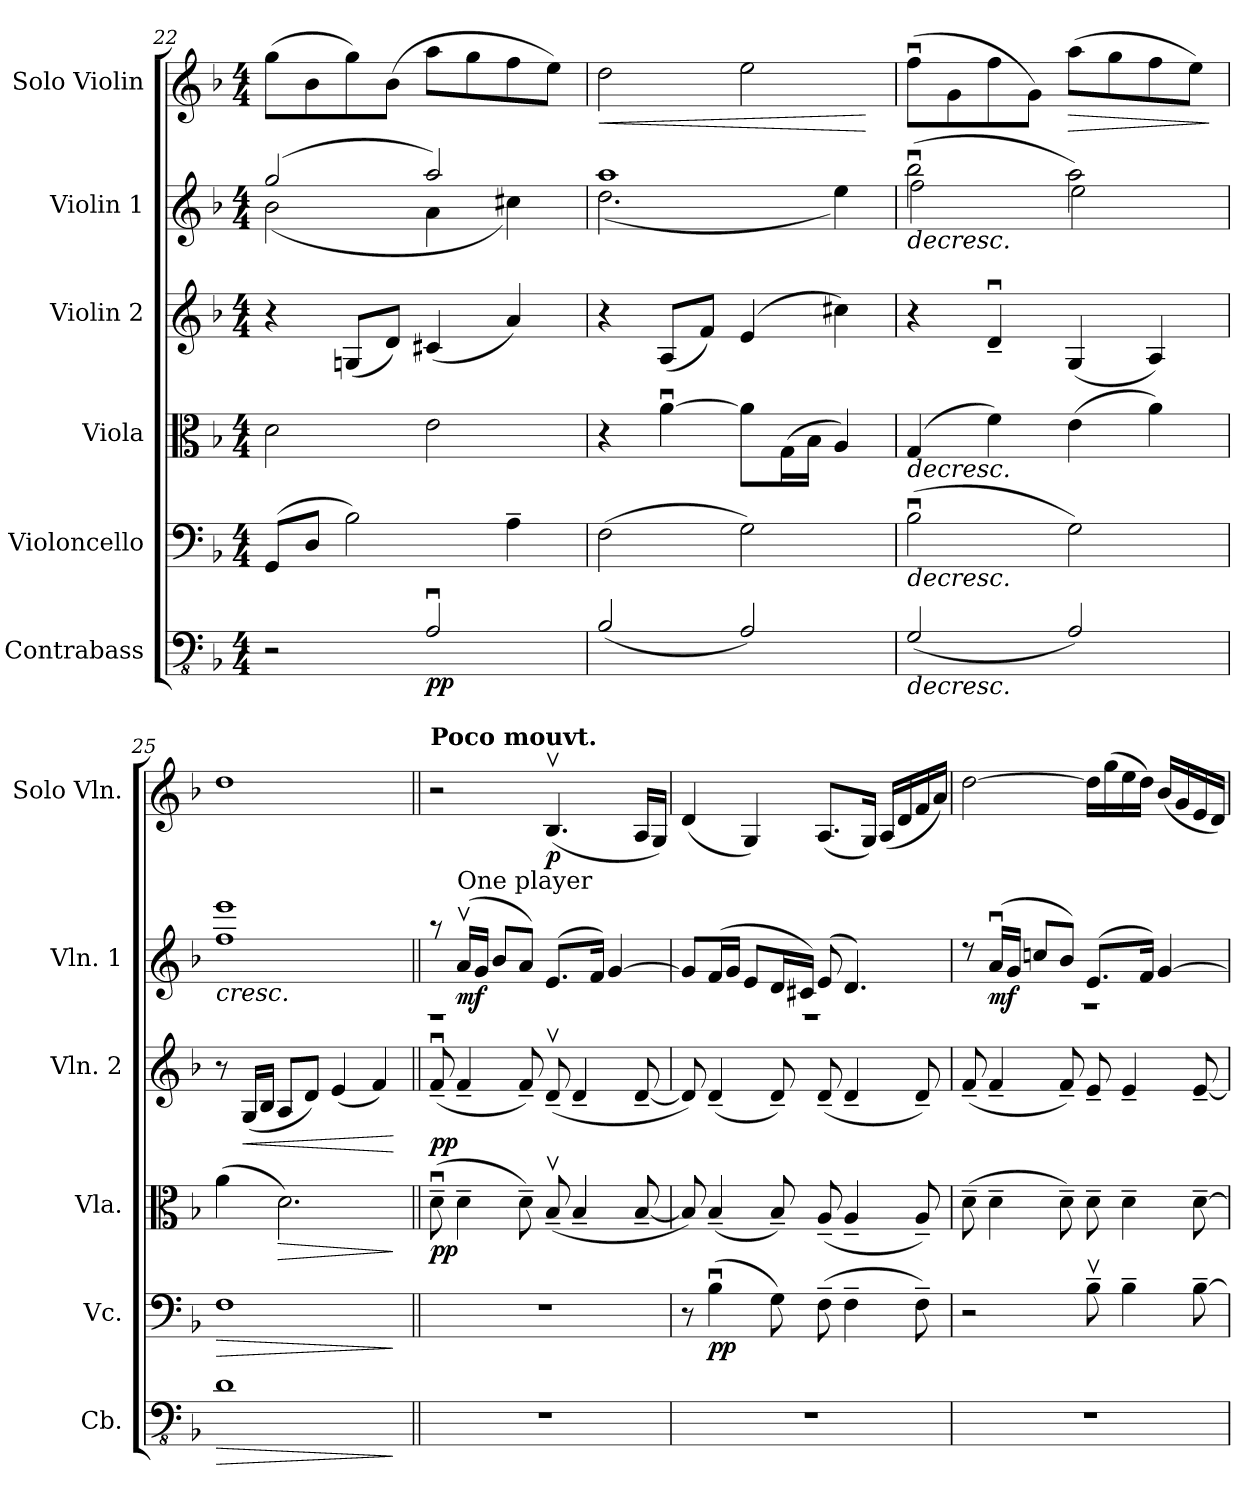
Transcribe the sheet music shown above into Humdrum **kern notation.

**kern	**dynam	**kern	**dynam	**kern	**dynam	**kern	**dynam	**kern	**dynam	**kern	**dynam
*part6	*part6	*part5	*part5	*part4	*part4	*part3	*part3	*part2	*part2	*part1	*part1
*staff6	*staff6	*staff5	*staff5	*staff4	*staff4	*staff3	*staff3	*staff2	*staff2	*staff1	*staff1
*I"Contrabass	*	*I"Violoncello	*	*I"Viola	*	*I"Violin 2	*	*I"Violin 1	*	*I"Solo Violin	*
*I'Cb.	*	*I'Vc.	*	*I'Vla.	*	*I'Vln. 2	*	*I'Vln. 1	*	*I'Solo Vln.	*
*clefFv4	*	*clefF4	*	*clefC3	*	*clefG2	*	*clefG2	*	*clefG2	*
*ITrd7c12	*	*	*	*	*	*	*	*	*	*	*
*k[b-]	*	*k[b-]	*	*k[b-]	*	*k[b-]	*	*k[b-]	*	*k[b-]	*
*M4/4	*	*M4/4	*	*M4/4	*	*M4/4	*	*M4/4	*	*M4/4	*
=22	=22	=22	=22	=22	=22	=22	=22	=22	=22	=22	=22
*	*	*	*	*	*	*	*	*^	*	*	*
2r	.	(8GG/L	.	2d\	.	4r	.	(2gg/	(2b-\	.	(8gg\L	.
.	.	8D/J	.	.	.	.	.	.	.	.	8b-\	.
.	.	2B-\)	.	.	.	(8Gn/L	.	.	.	.	8gg\)	.
.	.	.	.	.	.	8d/J)	.	.	.	.	(8b-\J	.
!	!LO:DY:b	!	!	!	!	!	!	!	!	!	!	!
2AAAu/	pp	.	.	2e\	.	(4c#X/	.	2aa/)	4a\	.	8aa\L	.
.	.	.	.	.	.	.	.	.	.	.	8gg\	.
.	.	4A~\	.	.	.	4a/)	.	.	4cc#X\)	.	8ff\	.
.	.	.	.	.	.	.	.	.	.	.	8ee\J)	.
!!LO:PB:g=z
=23	=23	=23	=23	=23	=23	=23	=23	=23	=23	=23	=23	=23
!	!	!	!	!	!	!	!	!	!	!	!	!LO:HP:b
(2BBB-/	.	(2F\	.	4r	.	4r	.	1aa	(2.dd\	.	2dd\	<
.	.	.	.	[4au\	.	(8A/L	.	.	.	.	.	.
.	.	.	.	.	.	8f/J)	.	.	.	.	.	.
2AAA/)	.	2G\)	.	8a\L]	.	(4e/	.	.	.	.	2ee\	.
.	.	.	.	(16G\L	.	.	.	.	.	.	.	.
.	.	.	.	16B-\JJ	.	.	.	.	.	.	.	.
.	.	.	.	4A/)	.	4cc#X\)	.	.	4ee\)	.	.	.
*	*	*	*	*	*	*	*	*v	*v	*	*	*
.	.	.	.	.	.	.	.	.	.	.	[
=24	=24	=24	=24	=24	=24	=24	=24	=24	=24	=24	=24
!	!LO:HP:b	!	!LO:HP:b	!	!LO:HP:b	!	!	!	!LO:HP:b	!	!
*	*	*	*	*	*	*	*	*^	*	*	*
(2GGG/	>	(2B-u\	>	(4G/	>	4r	.	(2bb-u\	2ff\	>	(8ffu\L	.
.	.	.	.	.	.	.	.	.	.	.	8g\	.
.	.	.	.	4f\)	.	4du~/	.	.	.	.	8ff\	.
.	.	.	.	.	.	.	.	.	.	.	8g\J)	.
!	!	!	!	!	!	!	!	!	!	!	!	!LO:HP:b
2AAA/)	.	2G\)	.	(4e\	.	(4G/	.	2aa\)	2ee\	.	(8aa\L	>
.	.	.	.	.	.	.	.	.	.	.	8gg\	.
.	.	.	.	4a\)	.	4A/)	.	.	.	.	8ff\	.
.	.	.	.	.	.	.	.	.	.	.	8ee\J)	.
*	*	*	*	*	*	*	*	*v	*v	*	*	*
.	.	.	.	.	.	.	.	.	.	.	]
=25	=25	=25	=25	=25	=25	=25	=25	=25	=25	=25	=25
!	!LO:HP:b	!	!LO:HP:b	!	!	!	!	!	!LO:HP:b	!	!
!	!	!	!	!	!	!	!	!	!LO:HP:n=1:b	!	!
*	*	*	*	*	*	*	*	*^	*	*	*
1DD	>	1F	>	(4a\	.	8r	.	1eee	1ff	< >	1dd	.
!	!	!	!	!	!	!	!LO:HP:b	!	!	!	!	!
.	.	.	.	.	.	(16G/LL	<	.	.	.	.	.
.	.	.	.	.	.	16B-/JJ	.	.	.	.	.	.
!	!	!	!	!	!LO:HP:b	!	!	!	!	!	!	!
.	.	.	.	2.d\)	>	8A/L	.	.	.	.	.	.
.	.	.	.	.	.	8d/J)	.	.	.	.	.	.
.	.	.	.	.	.	(4e/	.	.	.	.	.	.
.	.	.	.	.	.	4f/)	.	.	.	.	.	.
*	*	*	*	*	*	*	*	*v	*v	*	*	*
.	]	.	]	.	] ]	.	[	.	] ]	.	.
=26||	=26||	=26||	=26||	=26||	=26||	=26||	=26||	=26||	=26||	=26||	=26||
*	*	*	*	*	*	*	*	*^	*	*	*
!!LO:REH:place=s1:a:B:fs=14:t=C
!	!	!	!	!	!	!	!	!	!	!	!LO:TX:a:B:t=Poco mouvt.	!
!	!	!	!	!	!LO:DY:b	!	!LO:DY:b	!	!	!	!	!
1r	.	1r	.	(8du~\	pp	(8fu~/	pp	8r	1r	.	2r	.
!	!	!	!	!	!	!	!	!LO:TX:a:t=One player	!	!	!	!
!	!	!	!	!	!	!	!	!	!	!LO:DY:b	!	!
.	.	.	.	4d~\	.	4f~/	.	(16av/LL	.	mf	.	.
.	.	.	.	.	.	.	.	16g/JJ	.	.	.	.
.	.	.	.	.	.	.	.	8b-/L	.	.	.	.
.	.	.	.	8d~\)	.	8f~/)	.	8a/J)	.	.	.	.
!	!	!	!	!	!	!	!	!	!	!	!	!LO:DY:b
.	.	.	.	(8B-v~/	.	(8dv~/	.	(8.e/L	.	[	(4.B-v/	p
.	.	.	.	4B-~/	.	4d~/	.	.	.	.	.	.
.	.	.	.	.	.	.	.	16f/Jk)	.	.	.	.
.	.	.	.	.	.	.	.	[4g/	.	.	.	.
.	.	.	.	[8B-~/	.	[8d~/	.	.	.	.	16A/LL	.
.	.	.	.	.	.	.	.	.	.	.	16G/JJ)	.
*	*	*	*	*	*	*	*	*v	*v	*	*	*
.	]	.	]	.	.	.	.	.	.	.	.
!!LO:LB:g=z
=27	=27	=27	=27	=27	=27	=27	=27	=27	=27	=27	=27
*	*	*	*	*	*	*	*	*^	*	*	*
1r	.	8r	.	8B-/])	.	8d/])	.	8g/L]	1r	.	(4d/	.
!	!	!	!LO:DY:b	!	!	!	!	!	!	!	!	!
.	.	(4B-u\	pp	(4B-~/	.	(4d~/	.	(16f/L	.	.	.	.
.	.	.	.	.	.	.	.	16g/JJ	.	.	.	.
.	.	.	.	.	.	.	.	8e/L	.	.	4G/)	.
.	.	8G\)	.	8B-~/)	.	8d~/)	.	16d/L	.	.	.	.
.	.	.	.	.	.	.	.	16c#X/JJ)	.	.	.	.
.	.	(8F~\	.	(8A~/	.	(8d~/	.	(8e/	.	.	(8.A/L	.
.	.	4F~\	.	4A~/	.	4d~/	.	4.d/)	.	.	.	.
.	.	.	.	.	.	.	.	.	.	.	16G/Jk)	.
.	.	.	.	.	.	.	.	.	.	.	(16A/LL	.
.	.	.	.	.	.	.	.	.	.	.	16d/	.
.	.	8F~\)	.	8A~/)	.	8d~/)	.	.	.	.	16f/	.
.	.	.	.	.	.	.	.	.	.	.	16a/JJ)	.
=28	=28	=28	=28	=28	=28	=28	=28	=28	=28	=28	=28	=28
1r	.	2r	.	(8d~\	.	(8f~/	.	8r	1r	.	[2dd\	.
!	!	!	!	!	!	!	!	!	!	!LO:DY:b	!	!
.	.	.	.	4d~\	.	4f~/	.	(16au/LL	.	mf	.	.
.	.	.	.	.	.	.	.	16g/JJ	.	.	.	.
.	.	.	.	.	.	.	.	8ccn/L	.	.	.	.
.	.	.	.	8d~\)	.	8f~/)	.	8b-/J)	.	.	.	.
.	.	8B-v~\	.	8d~\	.	8e~/	.	(8.e/L	.	.	16dd\LL]	.
.	.	.	.	.	.	.	.	.	.	.	(16gg\	.
.	.	4B-~\	.	4d~\	.	4e~/	.	.	.	.	16ee\	.
.	.	.	.	.	.	.	.	16f/Jk)	.	.	16dd\JJ)	.
.	.	.	.	.	.	.	.	[4g/	.	.	(16b-/LL	.
.	.	.	.	.	.	.	.	.	.	.	16g/	.
.	.	[8B-~\	.	[8d~\	.	[8e~/	.	.	.	.	16e/	.
.	.	.	.	.	.	.	.	.	.	.	16d/JJ)	.
*	*	*	*	*	*	*	*	*v	*v	*	*	*
=	=	=	=	=	=	=	=	=	=	=	=
*-	*-	*-	*-	*-	*-	*-	*-	*-	*-	*-	*-
